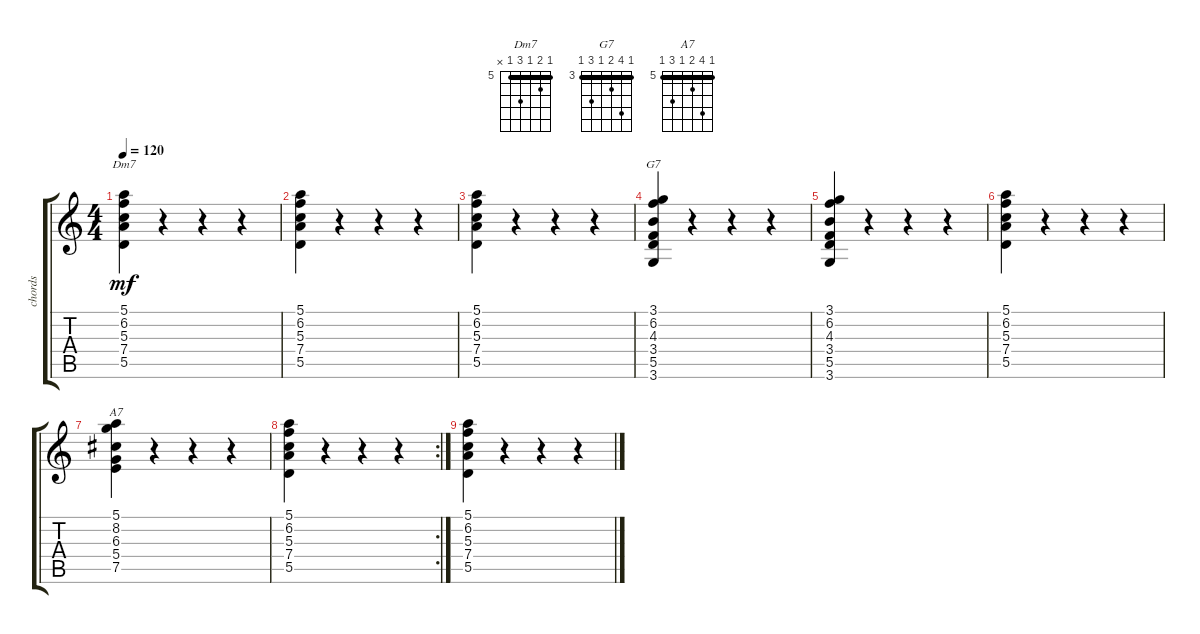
\track ("chords" "chords") {instrument acousticguitarnylon}
\staff {score tabs}
\tuning (E4 B3 G3 D3 A2 E2) {hide}
\chord ("Dm7" 5 6 5 7 5 x) {firstfret 5 barre 5}
\chord ("G7" 3 6 4 3 5 3) {firstfret 3 barre 3}
\chord ("A7" 5 8 6 5 7 5) {firstfret 5 barre 5}
\ts (4 4)
\tempo 120
\clef g2
\ks c
(5.1 6.2 5.3 7.4 5.5).4{ch "Dm7" dy mf} r.4 r.4 r.4 |
(5.1 6.2 5.3 7.4 5.5).4 r.4 r.4 r.4 |
(5.1 6.2 5.3 7.4 5.5).4 r.4 r.4 r.4 |
(3.1 6.2 4.3 3.4 5.5 3.6).4{ch "G7"} r.4 r.4 r.4 |
(3.1 6.2 4.3 3.4 5.5 3.6).4 r.4 r.4 r.4 |
(5.1 6.2 5.3 7.4 5.5).4 r.4 r.4 r.4 |
(5.1 8.2 6.3 5.4 7.5).4{ch "A7"} r.4 r.4 r.4 |
\rc 2
(5.1 6.2 5.3 7.4 5.5).4 r.4 r.4 r.4 |
(5.1 6.2 5.3 7.4 5.5).4 r.4 r.4 r.4
